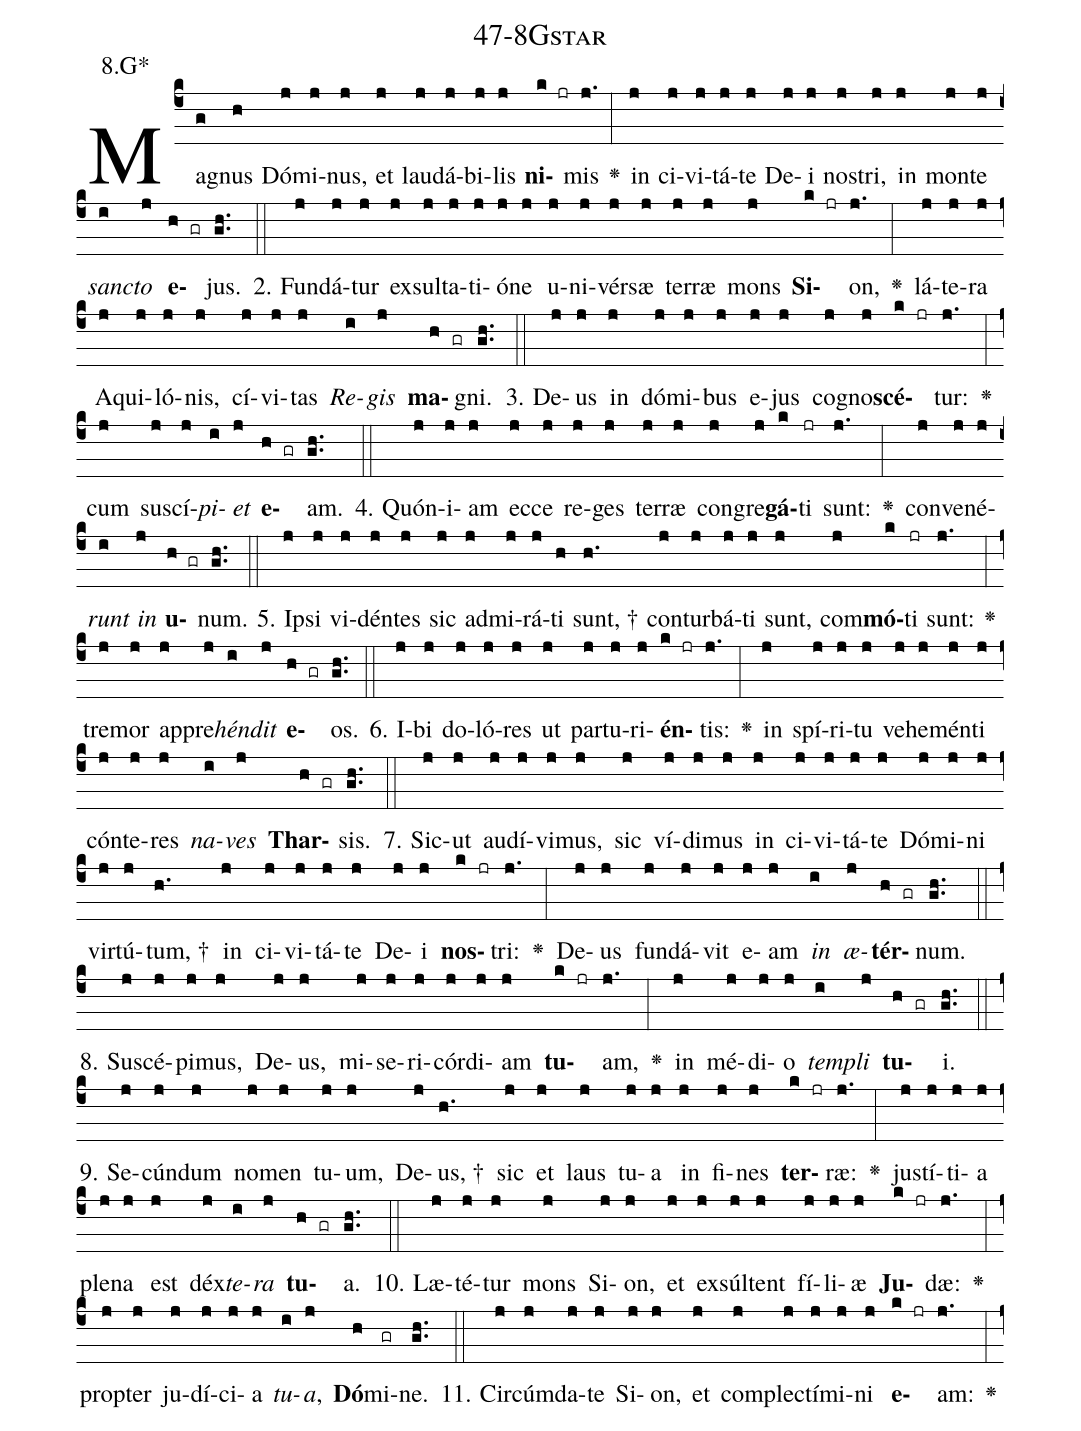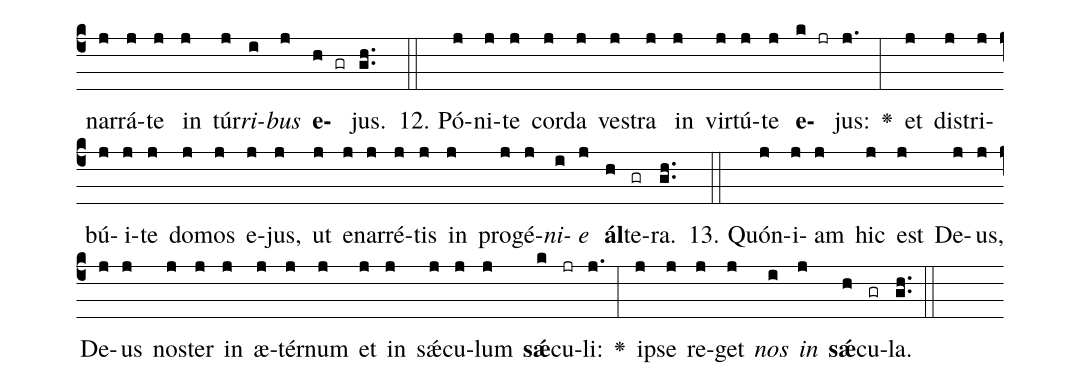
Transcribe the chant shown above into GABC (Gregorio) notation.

name: 47-8Gstar;
annotation: 8.G*;
%%
(c4)Ma(g)gnus(h) Dó(j)mi(j)nus,(j) et(j) lau(j)dá(j)bi(j)lis(j) <b>ni</b>(k jr)mis(j.) <v>\greheightstar</v>(:) in(j) ci(j)vi(j)tá(j)te(j) De(j)i(j) nos(j)tri,(j) in(j) mon(j)te(j) <i>sanc</i>(i)<i>to</i>(j) <b>e</b>(h gr)jus.(gh..) (::)
2. Fun(j)dá(j)tur(j) ex(j)sul(j)ta(j)ti(j)ó(j)ne(j) u(j)ni(j)vér(j)sæ(j) ter(j)ræ(j) mons(j) <b>Si</b>(k jr)on,(j.) <v>\greheightstar</v>(:) lá(j)te(j)ra(j) A(j)qui(j)ló(j)nis,(j) cí(j)vi(j)tas(j) <i>Re</i>(i)<i>gis</i>(j) <b>ma</b>(h gr)gni.(gh..) (::)
3. De(j)us(j) in(j) dó(j)mi(j)bus(j) e(j)jus(j) co(j)gno(j)<b>scé</b>(k jr)tur:(j.) <v>\greheightstar</v>(:) cum(j) su(j)scí(j)<i>pi</i>(i)<i>et</i>(j) <b>e</b>(h gr)am.(gh..) (::)
4. Quón(j)i(j)am(j) ec(j)ce(j) re(j)ges(j) ter(j)ræ(j) con(j)gre(j)<b>gá</b>(k)ti(jr) sunt:(j.) <v>\greheightstar</v>(:) con(j)ve(j)né(j)<i>runt</i>(i) <i>in</i>(j) <b>u</b>(h gr)num.(gh..) (::)
5. Ip(j)si(j) vi(j)dén(j)tes(j) sic(j) ad(j)mi(j)rá(j)ti(h) sunt, †(h.) con(j)tur(j)bá(j)ti(j) sunt,(j) com(j)<b>mó</b>(k)ti(jr) sunt:(j.) <v>\greheightstar</v>(:) tre(j)mor(j) ap(j)pre(j)<i>hén</i>(i)<i>dit</i>(j) <b>e</b>(h gr)os.(gh..) (::)
6. I(j)bi(j) do(j)ló(j)res(j) ut(j) par(j)tu(j)ri(j)<b>én</b>(k jr)tis:(j.) <v>\greheightstar</v>(:) in(j) spí(j)ri(j)tu(j) ve(j)he(j)mén(j)ti(j) cón(j)te(j)res(j) <i>na</i>(i)<i>ves</i>(j) <b>Thar</b>(h gr)sis.(gh..) (::)
7. Sic(j)ut(j) au(j)dí(j)vi(j)mus,(j) sic(j) ví(j)di(j)mus(j) in(j) ci(j)vi(j)tá(j)te(j) Dó(j)mi(j)ni(j) vir(j)tú(j)tum, †(h.) in(j) ci(j)vi(j)tá(j)te(j) De(j)i(j) <b>nos</b>(k jr)tri:(j.) <v>\greheightstar</v>(:) De(j)us(j) fun(j)dá(j)vit(j) e(j)am(j) <i>in</i>(i) <i>æ</i>(j)<b>tér</b>(h gr)num.(gh..) (::)
8. Su(j)scé(j)pi(j)mus,(j) De(j)us,(j) mi(j)se(j)ri(j)cór(j)di(j)am(j) <b>tu</b>(k jr)am,(j.) <v>\greheightstar</v>(:) in(j) mé(j)di(j)o(j) <i>tem</i>(i)<i>pli</i>(j) <b>tu</b>(h gr)i.(gh..) (::)
9. Se(j)cún(j)dum(j) no(j)men(j) tu(j)um,(j) De(j)us, †(h.) sic(j) et(j) laus(j) tu(j)a(j) in(j) fi(j)nes(j) <b>ter</b>(k jr)ræ:(j.) <v>\greheightstar</v>(:) jus(j)tí(j)ti(j)a(j) ple(j)na(j) est(j) déx(j)<i>te</i>(i)<i>ra</i>(j) <b>tu</b>(h gr)a.(gh..) (::)
10. Læ(j)té(j)tur(j) mons(j) Si(j)on,(j) et(j) ex(j)súl(j)tent(j) fí(j)li(j)æ(j) <b>Ju</b>(k jr)dæ:(j.) <v>\greheightstar</v>(:) prop(j)ter(j) ju(j)dí(j)ci(j)a(j) <i>tu</i>(i)<i>a</i>,(j) <b>Dó</b>(h)mi(gr)ne.(gh..) (::)
11. Cir(j)cúm(j)da(j)te(j) Si(j)on,(j) et(j) com(j)plec(j)tí(j)mi(j)ni(j) <b>e</b>(k jr)am:(j.) <v>\greheightstar</v>(:) nar(j)rá(j)te(j) in(j) túr(j)<i>ri</i>(i)<i>bus</i>(j) <b>e</b>(h gr)jus.(gh..) (::)
12. Pó(j)ni(j)te(j) cor(j)da(j) ves(j)tra(j) in(j) vir(j)tú(j)te(j) <b>e</b>(k jr)jus:(j.) <v>\greheightstar</v>(:) et(j) dis(j)tri(j)bú(j)i(j)te(j) do(j)mos(j) e(j)jus,(j) ut(j) e(j)nar(j)ré(j)tis(j) in(j) pro(j)gé(j)<i>ni</i>(i)<i>e</i>(j) <b>ál</b>(h)te(gr)ra.(gh..) (::)
13. Quón(j)i(j)am(j) hic(j) est(j) De(j)us,(j) De(j)us(j) nos(j)ter(j) in(j) æ(j)tér(j)num(j) et(j) in(j) sǽ(j)cu(j)lum(j) <b>sǽ</b>(k)cu(jr)li:(j.) <v>\greheightstar</v>(:) ip(j)se(j) re(j)get(j) <i>nos</i>(i) <i>in</i>(j) <b>sǽ</b>(h)cu(gr)la.(gh..) (::)
